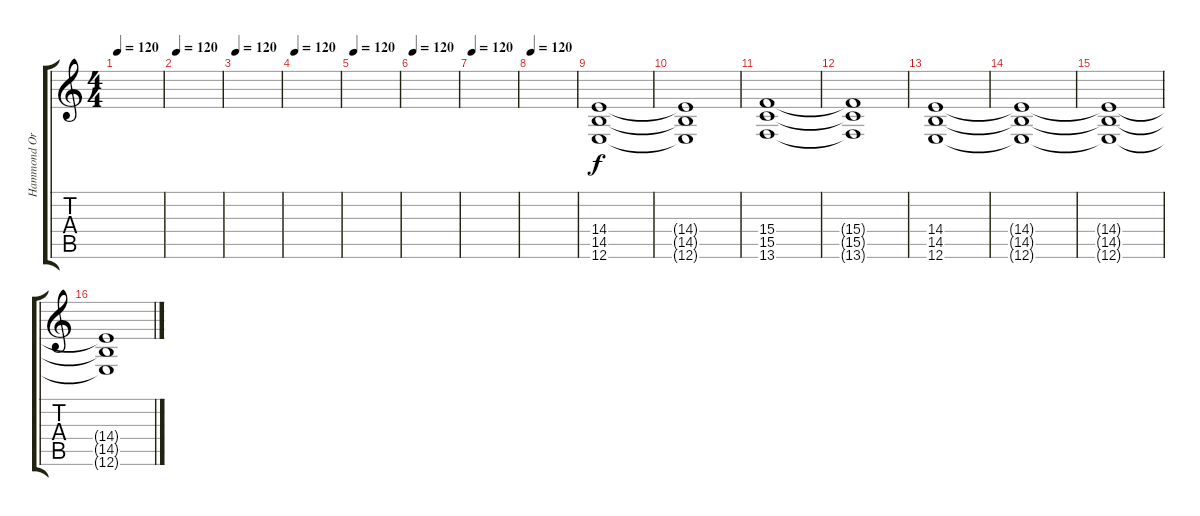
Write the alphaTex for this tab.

\track ("Hammond Organ" "Hammond Or") {instrument drawbarorgan}
\staff {score tabs}
\tuning (E4 B3 G3 D3 A2 E2) {hide}
\ts (4 4)
\tempo 120
\clef g2
\ks c
|
\tempo 120
|
\tempo 120
|
\tempo 120
|
\tempo 120
|
\tempo 120
|
\tempo 120
|
\tempo 120
|
(14.4 14.5 12.6).1 |
(14.4{t} 14.5{t} 12.6{t}).1 |
(15.4 15.5 13.6).1 |
(15.4{t} 15.5{t} 13.6{t}).1 |
(14.4 14.5 12.6).1 |
(14.4{t} 14.5{t} 12.6{t}).1 |
(14.4{t} 14.5{t} 12.6{t}).1 |
(14.4{t} 14.5{t} 12.6{t}).1
